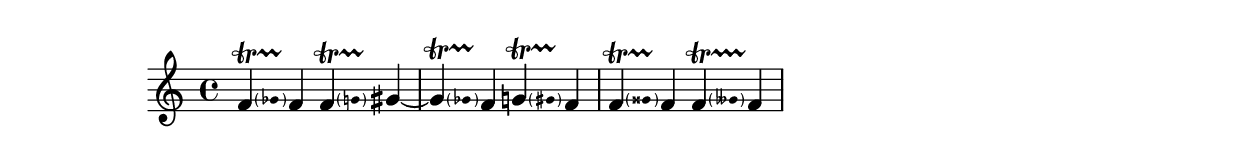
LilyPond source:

\version "2.14.0"

\header {
  texidoc = "Pitched trills on consecutive notes with the same
name and octave should not lose accidentals; in the following
example, accidentals should be visible for all trill-pitches.
"
}

\relative c' {
  \pitchedTrill
  f4\startTrillSpan ges f\stopTrillSpan
  
  \pitchedTrill
  f4\startTrillSpan g gis\stopTrillSpan ~
  
  \pitchedTrill
  gis4\startTrillSpan ges f\stopTrillSpan
  
  \pitchedTrill
  g4\startTrillSpan gis f\stopTrillSpan
  
  \pitchedTrill
  f4\startTrillSpan gisis f\stopTrillSpan
  
  \pitchedTrill
  f4\startTrillSpan geses f\stopTrillSpan
}
